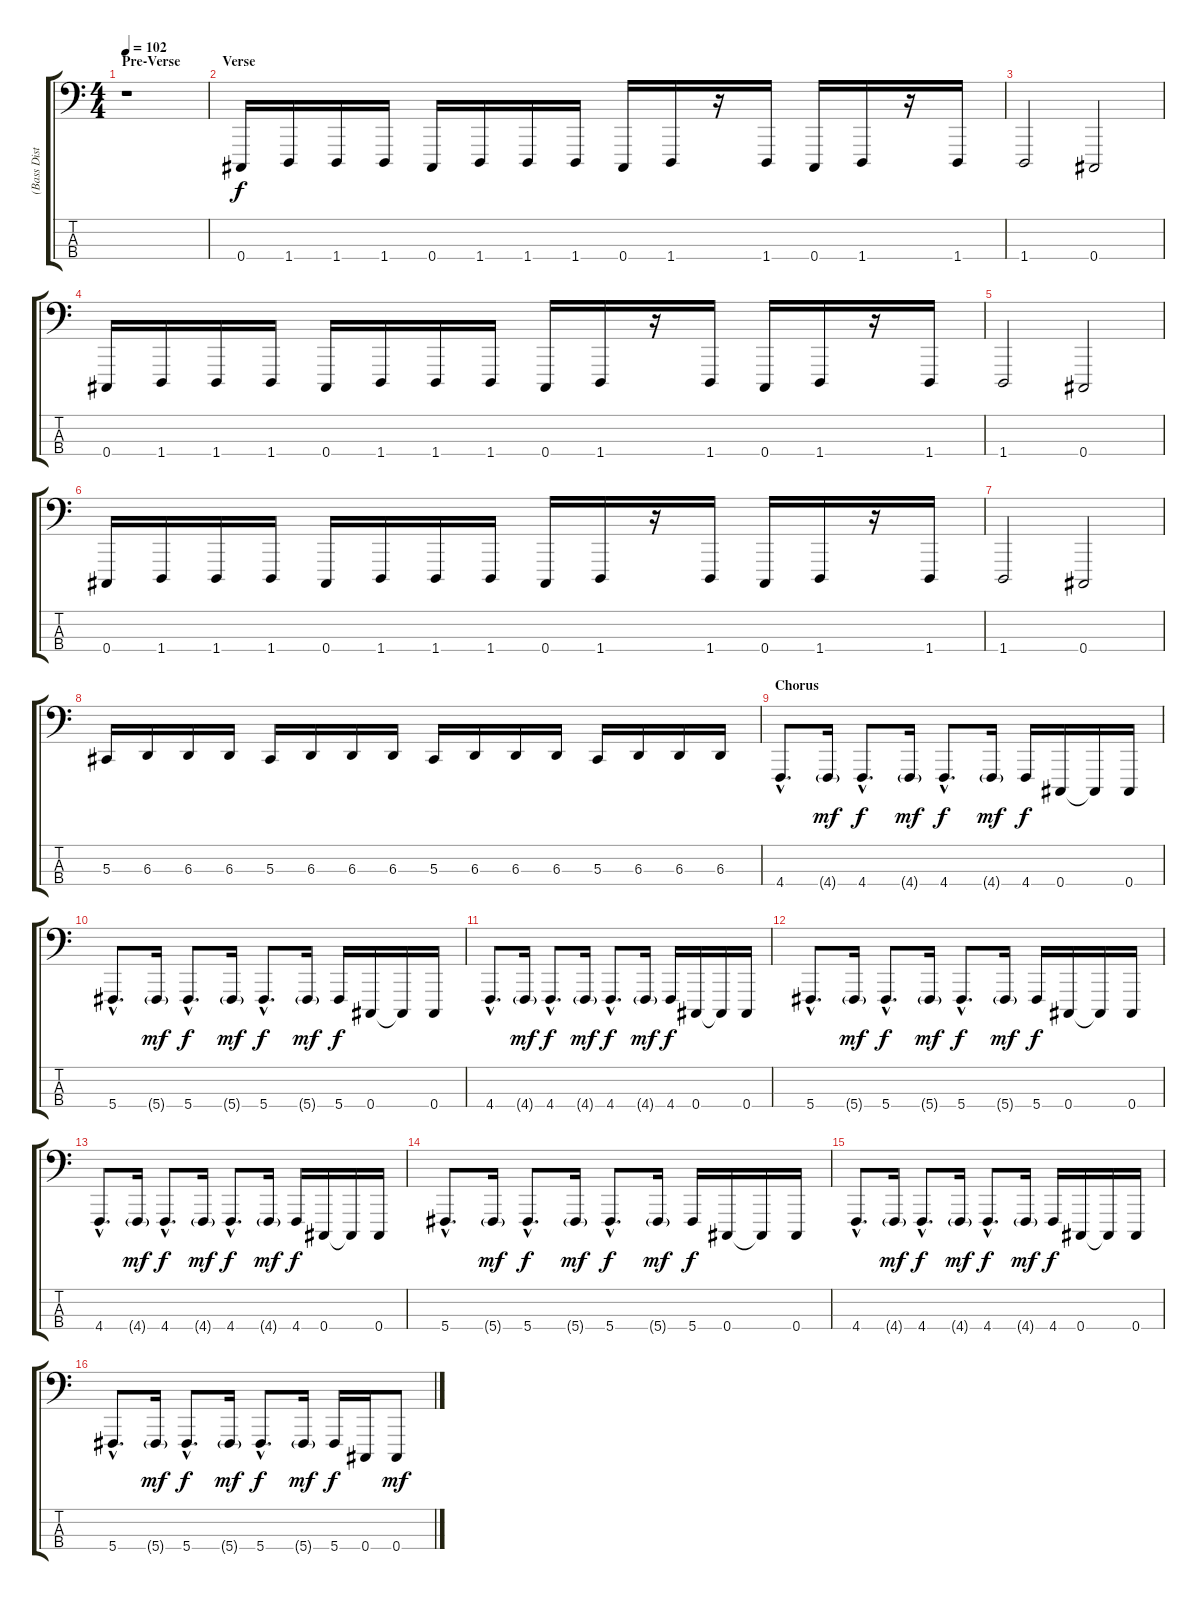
\track ("(Bass Disto)" "(Bass Dist") {instrument lead8bassandlead}
\staff {score tabs}
\tuning (Gb2 Db2 Ab1 Db1) {hide}
\ts (4 4)
\section ("" "Pre-Verse")
\tempo 102
\clef f4
\ks c
r.1{dy f} |
\section ("" "Verse")
0.4.16 1.4.16 1.4.16 1.4.16 0.4.16 1.4.16 1.4.16 1.4.16 0.4.16 1.4.16 r.16 1.4.16 0.4.16 1.4.16 r.16 1.4.16 |
1.4.2 0.4.2 |
0.4.16 1.4.16 1.4.16 1.4.16 0.4.16 1.4.16 1.4.16 1.4.16 0.4.16 1.4.16 r.16 1.4.16 0.4.16 1.4.16 r.16 1.4.16 |
1.4.2 0.4.2 |
0.4.16 1.4.16 1.4.16 1.4.16 0.4.16 1.4.16 1.4.16 1.4.16 0.4.16 1.4.16 r.16 1.4.16 0.4.16 1.4.16 r.16 1.4.16 |
1.4.2 0.4.2 |
5.3.16 6.3.16 6.3.16 6.3.16 5.3.16 6.3.16 6.3.16 6.3.16 5.3.16 6.3.16 6.3.16 6.3.16 5.3.16 6.3.16 6.3.16 6.3.16 |
\section ("" "Chorus")
4.4{hac}.8{d} 4.4{g}.16{dy mf} 4.4{hac}.8{d dy f} 4.4{g}.16{dy mf} 4.4{hac}.8{d dy f} 4.4{g}.16{dy mf} 4.4.16{dy f} 0.4.16 0.4{t}.16 0.4.16 |
5.4{hac}.8{d} 5.4{g}.16{dy mf} 5.4{hac}.8{d dy f} 5.4{g}.16{dy mf} 5.4{hac}.8{d dy f} 5.4{g}.16{dy mf} 5.4.16{dy f} 0.4.16 0.4{t}.16 0.4.16 |
4.4{hac}.8{d} 4.4{g}.16{dy mf} 4.4{hac}.8{d dy f} 4.4{g}.16{dy mf} 4.4{hac}.8{d dy f} 4.4{g}.16{dy mf} 4.4.16{dy f} 0.4.16 0.4{t}.16 0.4.16 |
5.4{hac}.8{d} 5.4{g}.16{dy mf} 5.4{hac}.8{d dy f} 5.4{g}.16{dy mf} 5.4{hac}.8{d dy f} 5.4{g}.16{dy mf} 5.4.16{dy f} 0.4.16 0.4{t}.16 0.4.16 |
4.4{hac}.8{d} 4.4{g}.16{dy mf} 4.4{hac}.8{d dy f} 4.4{g}.16{dy mf} 4.4{hac}.8{d dy f} 4.4{g}.16{dy mf} 4.4.16{dy f} 0.4.16 0.4{t}.16 0.4.16 |
5.4{hac}.8{d} 5.4{g}.16{dy mf} 5.4{hac}.8{d dy f} 5.4{g}.16{dy mf} 5.4{hac}.8{d dy f} 5.4{g}.16{dy mf} 5.4.16{dy f} 0.4.16 0.4{t}.16 0.4.16 |
4.4{hac}.8{d} 4.4{g}.16{dy mf} 4.4{hac}.8{d dy f} 4.4{g}.16{dy mf} 4.4{hac}.8{d dy f} 4.4{g}.16{dy mf} 4.4.16{dy f} 0.4.16 0.4{t}.16 0.4.16 |
5.4{hac}.8{d} 5.4{g}.16{dy mf} 5.4{hac}.8{d dy f} 5.4{g}.16{dy mf} 5.4{hac}.8{d dy f} 5.4{g}.16{dy mf} 5.4.16{dy f} 0.4.16 0.4.8{dy mf}
